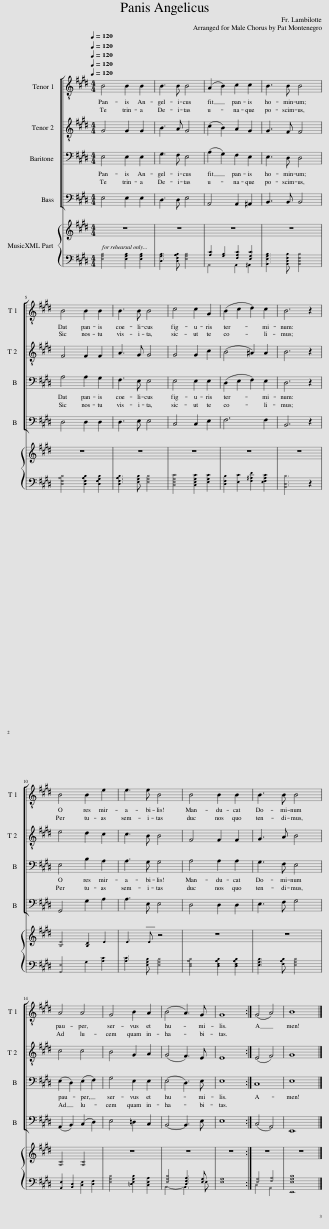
X:1
%%score [ 1 2 3 4 ] { 5 | ( 6 7 ) }
L:1/8
Q:1/4=120
M:4/4
I:linebreak $
K:E
V:1 treble-8
V:2 treble-8
V:3 bass
V:4 bass
V:5 treble
V:6 bass
V:7 bass
V:1
 B4 B2 B2 | B3 B B4 | (A2 B2) c2 c2 | B3 B B4 |$ B4 B2 B2 | %5
 B3 B B4 | c4 c2 G2 | (B2 c2 d2) c2 | B6 z2 |$ B4 B2 e2 | %10
 e3 e B4 | B4 B2 B2 | B3 B B4 |$ A4 A4 | G4 B2 A2 | %15
 (B4 A3) G | G8 :| (G4 A4) | B8 |] %19
V:2
 G4 G2 G2 | B3 A G4 | (c2 B2) A2 G2 | G3 F F4 |$ F4 F2 F2 | %5
 A3 G G4 | G4 G2 c2 | (B4 ^A2) A2 | B6 z2 |$ e4 d2 c2 | %10
 c3 B B4 | F4 F2 F2 | G3 A B4 |$ c4 c4 | B4 G2 A2 | %15
 (G4 F3) E | E8 :| (E4 F4) | G8 |] %19
V:3
 E,4 E,2 E,2 | G,3 F, E,4 | (A,2 G,2) F,2 E,2 | E,3 D, D,4 |$ A,4 A,2 G,2 | %5
 F,3 E, E,4 | E,4 E,2 E,2 | (D,2 E,2 F,2) E,2 | D,6 z2 |$ E,4 B,2 A,2 | %10
 A,3 G, G,4 | A,4 A,2 A,2 | G,3 F, E,4 |$ (E,2 D,2) (E,2 F,2) | G,4 E,2 E,2 | %15
 (E,4 D,3) E, | E,8 :| C,8 | E,8 |] %19
V:4
 E,4 E,2 E,2 | D,3 D, E,4 | A,,4 A,,2 ^A,,2 | B,,3 B,, B,,4 |$ D,4 D,2 D,2 | %5
 D,3 E, E,4 | C,4 C,2 E,2 | F,6 F,2 | B,,6 z2 |$ G,,4 G,2 A,2 | %10
 A,3 E, E,4 | D,4 D,2 D,2 | E,3 F, G,4 |$ (A,,2 B,,2) (C,2 D,2) | E,4 =D,2 C,2 | %15
 B,,4- B,,3 E, | E,8 :| (C,4 A,,4) | E,,8 |] %19
V:5
 z8 | z8 | z8 | z8 |$ z8 | %5
 z8 | z8 | z8 | z8 |$ [B,E]4 [B,D]2 E2 | %10
 E3 E z4 | z8 | z8 |$ [A,C]4 [A,C]4 | z8 | %15
 z8 | z8 :| z8 | z8 |] %19
V:6
 [E,G,B,]4 [E,G,B,]2 [E,G,B,]2 | [D,G,B,]3 [D,F,A,B,] [E,G,B,]4 | [A,C]2 [G,B,]2 [F,A,C]2 [E,G,C]2 | [B,,E,G,B,]3 [B,,D,F,B,] [B,,D,F,B,]4 |$ [D,F,A,B,]4 [D,F,A,B,]2 [D,F,G,B,]2 | %5
 [D,F,A,B,]3 [E,G,B,] [E,G,B,]4 | [C,E,G,C]4 [C,E,G,C]2 [E,G,C]2 | [D,F,B,]2 [E,C]2 [F,^A,D]2 [E,F,A,C]2 | [B,,D,B,]6 z2 |$ [G,,E,]4 G,2 [A,C]2 | %10
 [A,C]3 [E,G,B,] [E,G,B,]4 | [D,F,A,B,]4 [D,F,A,B,]2 [D,F,A,B,]2 | [E,G,B,]3 [F,A,B,] [E,G,B,]4 |$ [A,,E,]2 [B,,D,]2 [C,E,]2 [D,F,]2 | [E,G,B,]4 [=D,E,G,B,]2 [C,E,A,]2 | %15
 [E,G,B,]4 [D,F,A,]3 [E,G,] | [E,G,]8 :| [E,G,]4 [F,A,]4 | [E,,E,G,B,]8 |] %19
V:7
 x8 | x8 | A,,4 A,,2 ^A,,2 | x8 |$ x8 | %5
 x8 | x8 | x8 | x8 |$ x8 | %10
 x8 | x8 | x8 |$ x8 | x8 | %15
 B,,4- B,,3 E, | x8 :| C,4 A,,4 | x8 |] %19
